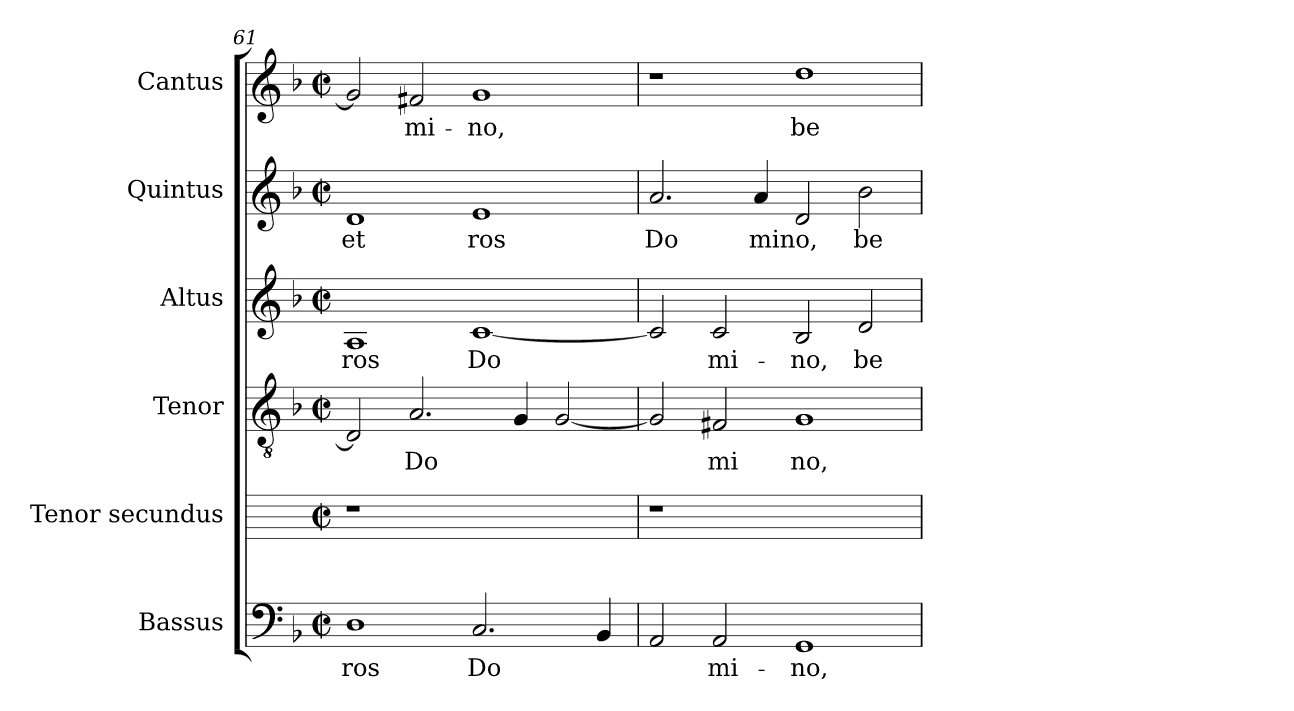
**kern	**text	**kern	**kern	**text	**kern	**text	**kern	**text	**kern	**text
*part6	*part6	*part5	*part4	*part4	*part3	*part3	*part2	*part2	*part1	*part1
*staff6	*staff6	*staff5	*staff4	*staff4	*staff3	*staff3	*staff2	*staff2	*staff1	*staff1
*I"Bassus	*	*I"Tenor  secundus	*I"Tenor	*	*I"Altus	*	*I"Quintus	*	*I"Cantus	*
*I'B	*	*	*I'T	*	*I'A	*	*I'Q	*	*I'C	*
!!LO:LB:g=z
*clefF4	*	*	*clefGv2	*	*clefG2	*	*clefG2	*	*clefG2	*
*k[b-]	*	*k[]	*k[b-]	*	*k[b-]	*	*k[b-]	*	*k[b-]	*
*F:	*	*C:	*F:	*	*F:	*	*F:	*	*F:	*
*M2/2	*	*M2/2	*M2/2	*	*M2/2	*	*M2/2	*	*M2/2	*
*met(c|)	*	*met(c|)	*met(c|)	*	*met(c|)	*	*met(c|)	*	*met(c|)	*
=61	=61	=61	=61	=61	=61	=61	=61	=61	=61	=61
!	!LO:LY:b:cj	!	!	!LO:LY:b:cj	!	!LO:LY:b:cj	!	!LO:LY:b:cj	!	!LO:LY:b:cj
1D	ros	1r	2D/]	.	1A	ros	1d	et	2g/]	--
!	!	!	!	!LO:LY:b:cj	!	!	!	!	!	!LO:LY:b:cj
.	.	.	2.A/	Do	.	.	.	.	2f#/	-mi-
!	!LO:LY:b:cj	!	!	!	!	!LO:LY:b:cj	!	!LO:LY:b:cj	!	!LO:LY:b:cj
2.C/	Do-	1ryy	.	.	[<1c	Do-	1e	ros	1g	-no,
!	!	!	!	!LO:LY:b:cj	!	!	!	!	!	!
.	.	.	4G/	.	.	.	.	.	.	.
!	!	!	!	!LO:LY:b:cj	!	!	!	!	!	!
.	.	.	[<2G/	.	.	.	.	.	.	.
!	!LO:LY:b:cj	!	!	!	!	!	!	!	!	!
4BB-/	--	.	.	.	.	.	.	.	.	.
=62	=62	=62	=62	=62	=62	=62	=62	=62	=62	=62
!	!LO:LY:b:cj	!	!	!LO:LY:b:cj	!	!LO:LY:b:cj	!	!LO:LY:b:cj	!	!
2AA/	--	1r	2G/]	.	2c/]	--	2.a/	Do	1r	.
!	!LO:LY:b:cj	!	!	!LO:LY:b:cj	!	!LO:LY:b:cj	!	!	!	!
2AA/	-mi-	.	2F#/	mi	2c/	-mi-	.	.	.	.
!	!	!	!	!	!	!	!	!LO:LY:b:cj	!	!
.	.	.	.	.	.	.	4a/	mino,	.	.
!	!LO:LY:b:cj	!	!	!LO:LY:b:cj	!	!LO:LY:b:cj	!	!LO:LY:b:cj	!	!LO:LY:b:cj
1GG	-no,	1ryy	1G	no,	2B-/	-no,	2d/	.	1dd	be-
!	!	!	!	!	!	!LO:LY:b:cj	!	!LO:LY:b:cj	!	!
.	.	.	.	.	2d/	be-	2b-\	be	.	.
=	=	=	=	=	=	=	=	=	=	=
*-	*-	*-	*-	*-	*-	*-	*-	*-	*-	*-
